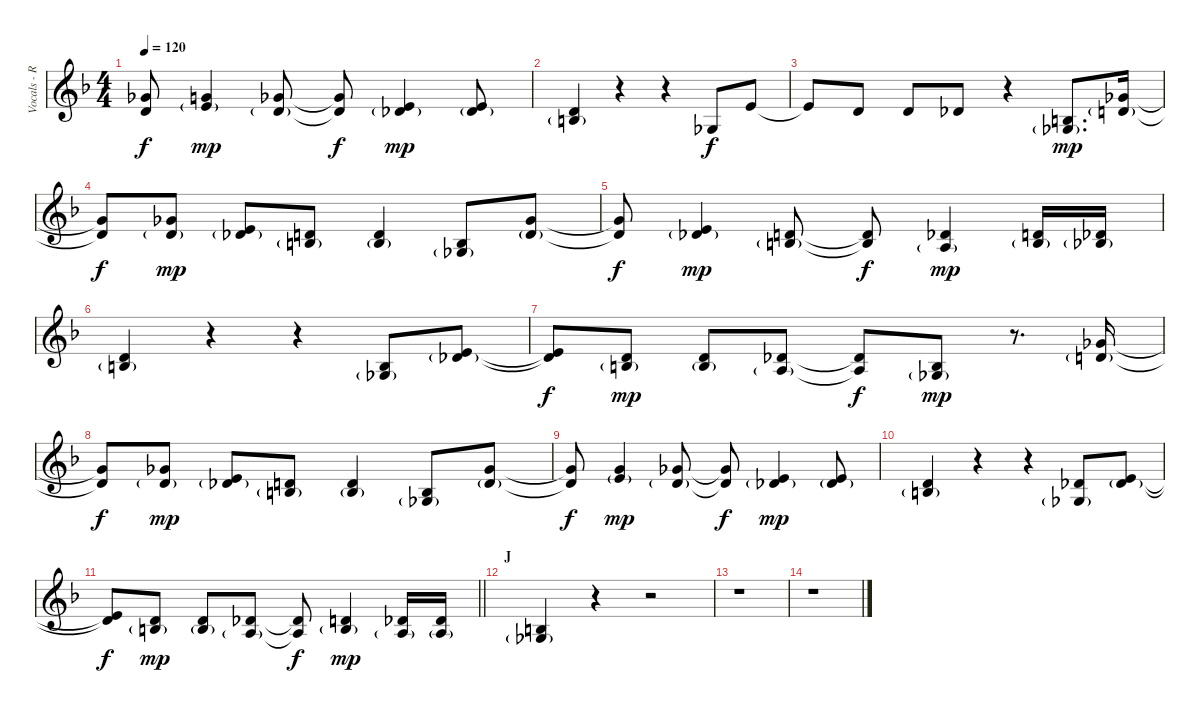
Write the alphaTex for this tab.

\track ("Vocals - Ruki" "Vocals - R") {instrument lead6voice}
\staff {score}
\tuning (Db4 Ab3 E3 B2 Gb2 Db2) {hide}
\ts (4 4)
\tempo 120
\clef g2
\ks f
(5.1{t} 6.2{t}).8{dy f} (6.1 8.2{g}).4{dy mp} (5.1 6.2{g}).8 (5.1{t} 6.2{t}).8{dy f} (3.1 5.2{g}).4{dy mp} (3.1 5.2{g}).8 |
(1.1 3.2{g}).4 r.4 r.4 2.3.8{dy f} 3.1.8 |
3.1{t}.8 1.1.8 1.1.8 0.1.8 r.4 (3.2 2.3{g}).8{d dy mp} (5.1 6.2{g}).16 |
(5.1{t} 6.2{t}).8{dy f} (5.1 6.2{g}).8{dy mp} (3.1 5.2{g}).8 (1.1 3.2{g}).8 (1.1 3.2{g}).4 (3.2 2.3{g}).8 (5.1 6.2{g}).8 |
(5.1{t} 6.2{t}).8{dy f} (3.1 5.2{g}).4{dy mp} (1.1 3.2{g}).8 (1.1{t} 3.2{t}).8{dy f} (0.1 1.2{g}).4{dy mp} (1.1 3.2{g}).16 (0.1 2.2{g}).16 |
(1.1 3.2{g}).4 r.4 r.4 (3.2 2.3{g}).8 (3.1 5.2{g}).8 |
(3.1{t} 5.2{t}).8{dy f} (1.1 3.2{g}).8{dy mp} (1.1 3.2{g}).8 (0.1 1.2{g}).8 (0.1{t} 1.2{t}).8{dy f} (3.2 2.3{g}).8{dy mp} r.8{d} (5.1 6.2{g}).16 |
(5.1{t} 6.2{t}).8{dy f} (5.1 6.2{g}).8{dy mp} (3.1 5.2{g}).8 (1.1 3.2{g}).8 (1.1 3.2{g}).4 (3.2 2.3{g}).8 (5.1 6.2{g}).8 |
(5.1{t} 6.2{t}).8{dy f} (6.1 8.2{g}).4{dy mp} (5.1 6.2{g}).8 (5.1{t} 6.2{t}).8{dy f} (3.1 5.2{g}).4{dy mp} (3.1 5.2{g}).8 |
(1.1 3.2{g}).4 r.4 r.4 (0.1 2.3{g}).8 (3.1 5.2{g}).8 |
\barLineRight lightlight
(3.1{t} 5.2{t}).8{dy f} (1.1 3.2{g}).8{dy mp} (1.1 3.2{g}).8 (0.1 1.2{g}).8 (0.1{t} 1.2{t}).8{dy f} (1.1 3.2{g}).4{dy mp} (0.1 1.2{g}).16 (0.1 1.2{g}).16 |
\section ("" "J")
(3.2 2.3{g}).4 r.4 r.2 |
r.1 |
r.1
